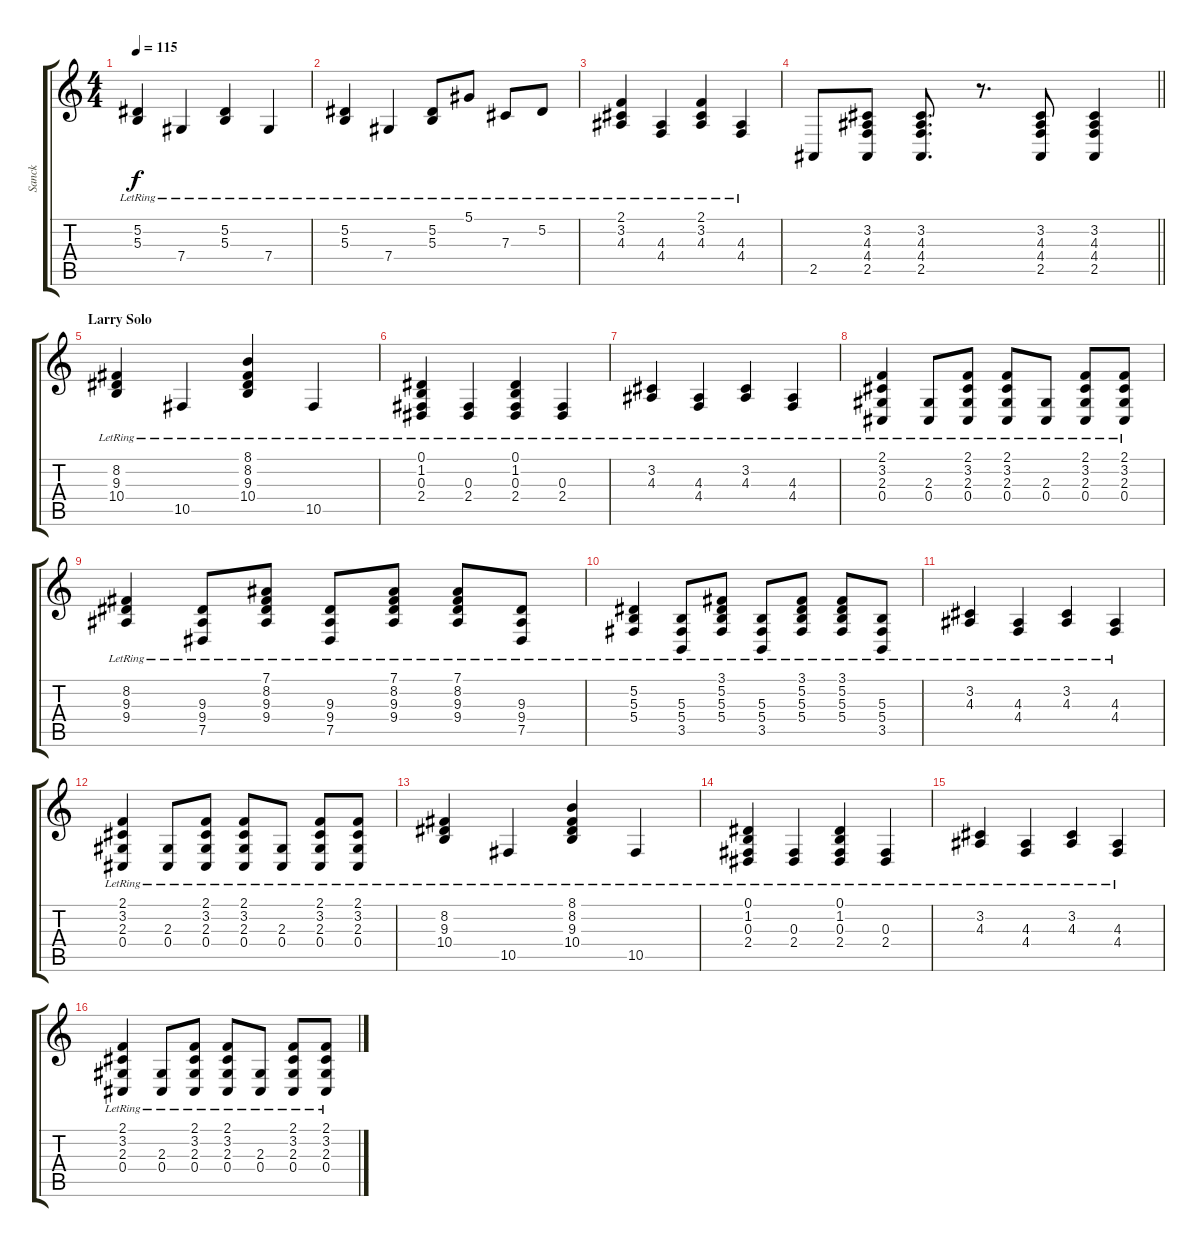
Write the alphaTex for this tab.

\track ("Sanck" "Sanck") {instrument acousticgrandpiano}
\staff {score tabs}
\tuning (Eb4 Bb3 Gb3 Db3 Ab2 Eb2) {hide}
\ts (4 4)
\tempo 115
\clef g2
\ks c
(5.2{lr} 5.3{lr}).4{dy f} 7.4{lr}.4 (5.2{lr} 5.3{lr}).4 7.4{lr}.4 |
(5.2{lr} 5.3{lr}).4 7.4{lr}.4 (5.2{lr} 5.3{lr}).8 5.1{lr}.8 7.3{lr}.8 5.2{lr}.8 |
(2.1{lr} 3.2{lr} 4.3{lr}).4 (4.3{lr} 4.4{lr}).4 (2.1 3.2{lr} 4.3{lr}).4 (4.3{lr} 4.4{lr}).4 |
\barLineRight lightlight
2.5.8 (3.2 4.3 4.4 2.5).8 (3.2 4.3 4.4 2.5).8{d} r.8{d} (3.2 4.3 4.4 2.5).8 (3.2 4.3 4.4 2.5).4 |
\section ("" "Larry Solo")
(8.2{lr} 9.3{lr} 10.4{lr}).4 10.5{lr}.4 (8.1 8.2{lr} 9.3{lr} 10.4{lr}).4 10.5{lr}.4 |
(0.1{lr} 1.2{lr} 0.3 2.4{lr}).4 (0.3{lr} 2.4{lr}).4 (0.1{lr} 1.2{lr} 0.3 2.4{lr}).4 (0.3{lr} 2.4{lr}).4 |
(3.2{lr} 4.3{lr}).4 (4.3{lr} 4.4).4 (3.2{lr} 4.3{lr}).4 (4.3{lr} 4.4).4 |
(2.1{lr} 3.2{lr} 2.3{lr} 0.4{lr}).4 (2.3{lr} 0.4{lr}).8 (2.1{lr} 3.2{lr} 2.3{lr} 0.4{lr}).8 (2.1{lr} 3.2{lr} 2.3{lr} 0.4{lr}).8 (2.3{lr} 0.4{lr}).8 (2.1{lr} 3.2{lr} 2.3{lr} 0.4{lr}).8 (2.1{lr} 3.2{lr} 2.3{lr} 0.4{lr}).8 |
(8.2{lr} 9.3 9.4).4 (9.3 9.4{lr} 7.5{lr}).8 (7.1{lr} 8.2{lr} 9.3{lr} 9.4{lr}).8 (9.3{lr} 9.4{lr} 7.5{lr}).8 (7.1{lr} 8.2{lr} 9.3{lr} 9.4{lr}).8 (7.1{lr} 8.2{lr} 9.3{lr} 9.4).8 (9.3{lr} 9.4{lr} 7.5{lr}).8 |
(5.2{lr} 5.3 5.4).4 (5.3 5.4{lr} 3.5{lr}).8 (3.1{lr} 5.2{lr} 5.3{lr} 5.4{lr}).8 (5.3{lr} 5.4{lr} 3.5{lr}).8 (3.1{lr} 5.2{lr} 5.3{lr} 5.4{lr}).8 (3.1{lr} 5.2{lr} 5.3{lr} 5.4).8 (5.3{lr} 5.4{lr} 3.5{lr}).8 |
(3.2{lr} 4.3{lr}).4 (4.3{lr} 4.4).4 (3.2{lr} 4.3{lr}).4 (4.3{lr} 4.4).4 |
(2.1{lr} 3.2{lr} 2.3{lr} 0.4{lr}).4 (2.3{lr} 0.4{lr}).8 (2.1{lr} 3.2{lr} 2.3{lr} 0.4{lr}).8 (2.1{lr} 3.2{lr} 2.3{lr} 0.4{lr}).8 (2.3{lr} 0.4{lr}).8 (2.1{lr} 3.2{lr} 2.3{lr} 0.4{lr}).8 (2.1{lr} 3.2{lr} 2.3{lr} 0.4{lr}).8 |
(8.2{lr} 9.3{lr} 10.4{lr}).4 10.5{lr}.4 (8.1 8.2{lr} 9.3{lr} 10.4{lr}).4 10.5{lr}.4 |
(0.1{lr} 1.2{lr} 0.3 2.4{lr}).4 (0.3{lr} 2.4{lr}).4 (0.1{lr} 1.2{lr} 0.3 2.4{lr}).4 (0.3{lr} 2.4{lr}).4 |
(3.2{lr} 4.3{lr}).4 (4.3{lr} 4.4).4 (3.2{lr} 4.3{lr}).4 (4.3{lr} 4.4).4 |
(2.1{lr} 3.2{lr} 2.3{lr} 0.4{lr}).4 (2.3{lr} 0.4{lr}).8 (2.1{lr} 3.2{lr} 2.3{lr} 0.4{lr}).8 (2.1{lr} 3.2{lr} 2.3{lr} 0.4{lr}).8 (2.3{lr} 0.4{lr}).8 (2.1{lr} 3.2{lr} 2.3{lr} 0.4{lr}).8 (2.1{lr} 3.2{lr} 2.3{lr} 0.4{lr}).8
